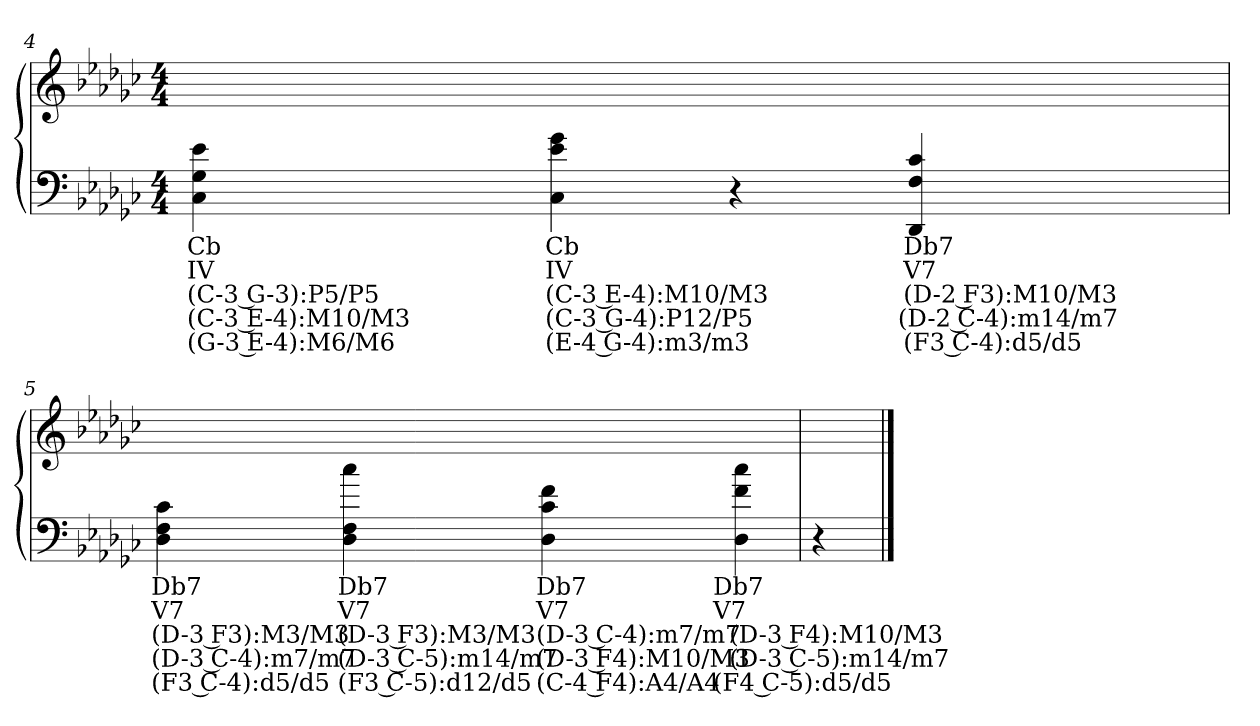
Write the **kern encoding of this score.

**kern	**text	**text	**text	**text	**text	**kern
*part2	*part2	*part2	*part2	*part2	*part2	*part1
*staff2	*staff2	*staff2	*staff2	*staff2	*staff2	*staff1
*clefF4	*	*	*	*	*	*clefG2
*k[b-e-a-d-g-c-]	*	*	*	*	*	*k[b-e-a-d-g-c-]
*G-:	*	*	*	*	*	*G-:
*M4/4	*	*	*	*	*	*M4/4
=4	=4	=4	=4	=4	=4	=4
4C- 4G- 4e-	Cb	IV	(C-3 G-3):P5/P5	(C-3 E-4):M10/M3	(G-3 E-4):M6/M6	1ryy
4C- 4e- 4g-	Cb	IV	(C-3 E-4):M10/M3	(C-3 G-4):P12/P5	(E-4 G-4):m3/m3	.
4r	.	.	.	.	.	.
4DD- 4F 4c-	Db7	V7	(D-2 F3):M10/M3	(D-2 C-4):m14/m7	(F3 C-4):d5/d5	.
=5	=5	=5	=5	=5	=5	=5
4D- 4F 4c-	Db7	V7	(D-3 F3):M3/M3	(D-3 C-4):m7/m7	(F3 C-4):d5/d5	1ryy
4D- 4F 4cc-	Db7	V7	(D-3 F3):M3/M3	(D-3 C-5):m14/m7	(F3 C-5):d12/d5	.
4D- 4c- 4f	Db7	V7	(D-3 C-4):m7/m7	(D-3 F4):M10/M3	(C-4 F4):A4/A4	.
4D- 4f 4cc-	Db7	V7	(D-3 F4):M10/M3	(D-3 C-5):m14/m7	(F4 C-5):d5/d5	.
=6	=6	=6	=6	=6	=6	=6
4r	.	.	.	.	.	4ryy
==	==	==	==	==	==	==
*-	*-	*-	*-	*-	*-	*-
